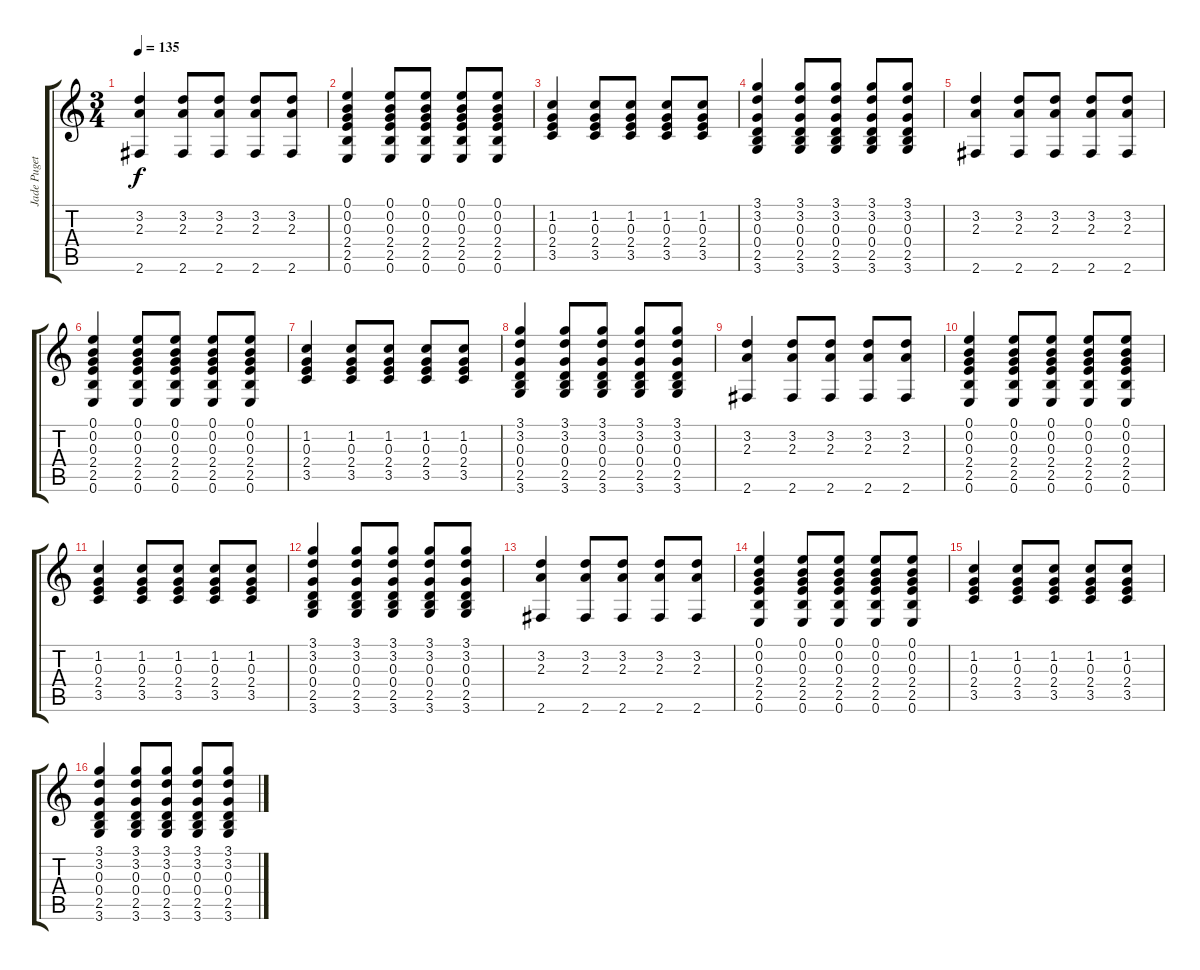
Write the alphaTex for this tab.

\track ("Jade Puget [Guitar 1]" "Jade Puget") {instrument electricguitarjazz}
\staff {score tabs}
\tuning (E4 B3 G3 D3 A2 E2) {hide}
\ts (3 4)
\tempo 135
\clef g2
\ks c
(3.2 2.3 2.6).4{dy f} (3.2 2.3 2.6).8 (3.2 2.3 2.6).8 (3.2 2.3 2.6).8 (3.2 2.3 2.6).8 |
(0.1 0.2 0.3 2.4 2.5 0.6).4 (0.1 0.2 0.3 2.4 2.5 0.6).8 (0.1 0.2 0.3 2.4 2.5 0.6).8 (0.1 0.2 0.3 2.4 2.5 0.6).8 (0.1 0.2 0.3 2.4 2.5 0.6).8 |
(1.2 0.3 2.4 3.5).4 (1.2 0.3 2.4 3.5).8 (1.2 0.3 2.4 3.5).8 (1.2 0.3 2.4 3.5).8 (1.2 0.3 2.4 3.5).8 |
(3.1 3.2 0.3 0.4 2.5 3.6).4 (3.1 3.2 0.3 0.4 2.5 3.6).8 (3.1 3.2 0.3 0.4 2.5 3.6).8 (3.1 3.2 0.3 0.4 2.5 3.6).8 (3.1 3.2 0.3 0.4 2.5 3.6).8 |
(3.2 2.3 2.6).4 (3.2 2.3 2.6).8 (3.2 2.3 2.6).8 (3.2 2.3 2.6).8 (3.2 2.3 2.6).8 |
(0.1 0.2 0.3 2.4 2.5 0.6).4 (0.1 0.2 0.3 2.4 2.5 0.6).8 (0.1 0.2 0.3 2.4 2.5 0.6).8 (0.1 0.2 0.3 2.4 2.5 0.6).8 (0.1 0.2 0.3 2.4 2.5 0.6).8 |
(1.2 0.3 2.4 3.5).4 (1.2 0.3 2.4 3.5).8 (1.2 0.3 2.4 3.5).8 (1.2 0.3 2.4 3.5).8 (1.2 0.3 2.4 3.5).8 |
(3.1 3.2 0.3 0.4 2.5 3.6).4 (3.1 3.2 0.3 0.4 2.5 3.6).8 (3.1 3.2 0.3 0.4 2.5 3.6).8 (3.1 3.2 0.3 0.4 2.5 3.6).8 (3.1 3.2 0.3 0.4 2.5 3.6).8 |
(3.2 2.3 2.6).4 (3.2 2.3 2.6).8 (3.2 2.3 2.6).8 (3.2 2.3 2.6).8 (3.2 2.3 2.6).8 |
(0.1 0.2 0.3 2.4 2.5 0.6).4 (0.1 0.2 0.3 2.4 2.5 0.6).8 (0.1 0.2 0.3 2.4 2.5 0.6).8 (0.1 0.2 0.3 2.4 2.5 0.6).8 (0.1 0.2 0.3 2.4 2.5 0.6).8 |
(1.2 0.3 2.4 3.5).4 (1.2 0.3 2.4 3.5).8 (1.2 0.3 2.4 3.5).8 (1.2 0.3 2.4 3.5).8 (1.2 0.3 2.4 3.5).8 |
(3.1 3.2 0.3 0.4 2.5 3.6).4 (3.1 3.2 0.3 0.4 2.5 3.6).8 (3.1 3.2 0.3 0.4 2.5 3.6).8 (3.1 3.2 0.3 0.4 2.5 3.6).8 (3.1 3.2 0.3 0.4 2.5 3.6).8 |
(3.2 2.3 2.6).4 (3.2 2.3 2.6).8 (3.2 2.3 2.6).8 (3.2 2.3 2.6).8 (3.2 2.3 2.6).8 |
(0.1 0.2 0.3 2.4 2.5 0.6).4{volume 8} (0.1 0.2 0.3 2.4 2.5 0.6).8 (0.1 0.2 0.3 2.4 2.5 0.6).8 (0.1 0.2 0.3 2.4 2.5 0.6).8 (0.1 0.2 0.3 2.4 2.5 0.6).8 |
(1.2 0.3 2.4 3.5).4 (1.2 0.3 2.4 3.5).8 (1.2 0.3 2.4 3.5).8 (1.2 0.3 2.4 3.5).8 (1.2 0.3 2.4 3.5).8 |
(3.1 3.2 0.3 0.4 2.5 3.6).4 (3.1 3.2 0.3 0.4 2.5 3.6).8 (3.1 3.2 0.3 0.4 2.5 3.6).8 (3.1 3.2 0.3 0.4 2.5 3.6).8 (3.1 3.2 0.3 0.4 2.5 3.6).8
